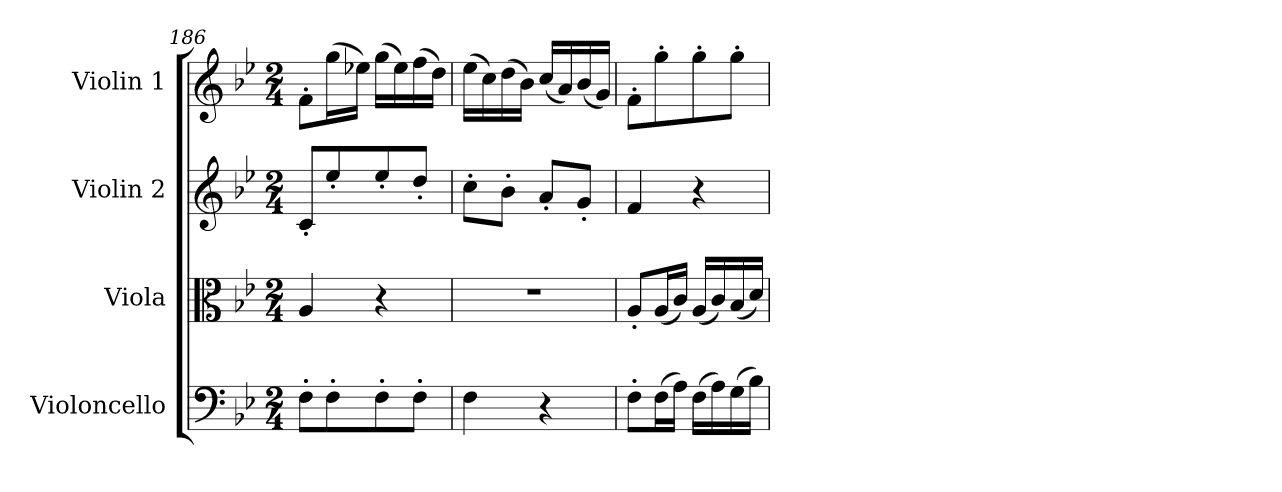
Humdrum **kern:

**kern	**kern	**kern	**kern
*part4	*part3	*part2	*part1
*staff4	*staff3	*staff2	*staff1
*I"Violoncello	*I"Viola	*I"Violin 2	*I"Violin 1
*I'Vc	*I'Vla	*I'Vln	*I'Vln
!!LO:LB:g=z
*clefF4	*clefC3	*clefG2	*clefG2
*k[b-e-]	*k[b-e-]	*k[b-e-]	*k[b-e-]
*M2/4	*M2/4	*M2/4	*M2/4
=186	=186	=186	=186
8F'\L	4A/	8c'/L	8f'\L
8F'\	.	8ee-'/	(16gg\L
.	.	.	16ee-X\JJ)
8F'\	4r	8ee-'/	(16gg\LL
.	.	.	16ee-\)
8F'\J	.	8dd'/J	(16ff\
.	.	.	16dd\JJ)
!!LO:PB:g=z
=187	=187	=187	=187
4F\	2r	8cc'\L	(16ee-\LL
.	.	.	16cc\)
.	.	8b-'\J	(16dd\
.	.	.	16b-\JJ)
4r	.	8a'/L	(16cc/LL
.	.	.	16a/)
.	.	8g'/J	(16b-/
.	.	.	16g/JJ)
=188	=188	=188	=188
8F'\L	8A'/L	4f/	8f'\L
(16F\L	(16A/L	.	8gg'\
16A\JJ)	16c/JJ)	.	.
(16F\LL	(16A/LL	4r	8gg'\
16A\)	16c/)	.	.
(16G\	(16B-/	.	8gg'\J
16B-\JJ)	16d/JJ)	.	.
=	=	=	=
*-	*-	*-	*-
